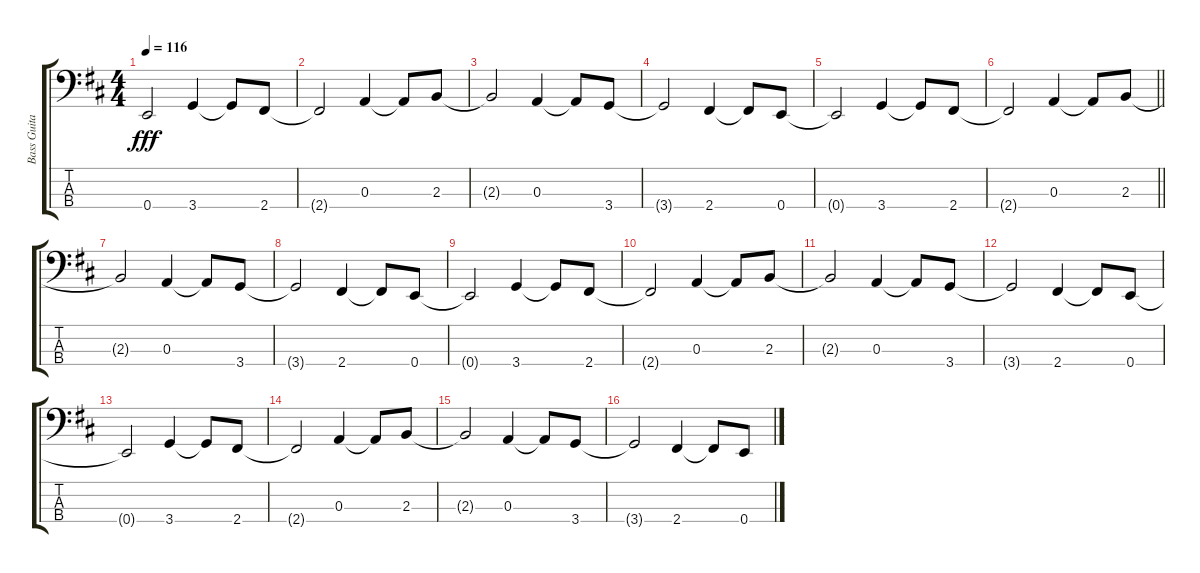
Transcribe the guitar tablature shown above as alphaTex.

\track ("Bass Guitar" "Bass Guita") {instrument electricbassfinger}
\staff {score tabs}
\tuning (G2 D2 A1 E1) {hide}
\ts (4 4)
\tempo 116
\clef f4
\ks d
0.4{t}.2{dy fff} 3.4.4 3.4{t}.8 2.4.8 |
2.4{t}.2 0.3.4 0.3{t}.8 2.3.8 |
2.3{t}.2 0.3.4 0.3{t}.8 3.4.8 |
3.4{t}.2 2.4.4 2.4{t}.8 0.4.8 |
0.4{t}.2 3.4.4 3.4{t}.8 2.4.8 |
\barLineRight lightlight
2.4{t}.2 0.3.4 0.3{t}.8 2.3.8 |
2.3{t}.2 0.3.4 0.3{t}.8 3.4.8 |
3.4{t}.2 2.4.4 2.4{t}.8 0.4.8 |
0.4{t}.2 3.4.4 3.4{t}.8 2.4.8 |
2.4{t}.2 0.3.4 0.3{t}.8 2.3.8 |
2.3{t}.2 0.3.4 0.3{t}.8 3.4.8 |
3.4{t}.2 2.4.4 2.4{t}.8 0.4.8 |
0.4{t}.2 3.4.4 3.4{t}.8 2.4.8 |
2.4{t}.2 0.3.4 0.3{t}.8 2.3.8 |
2.3{t}.2 0.3.4 0.3{t}.8 3.4.8 |
3.4{t}.2 2.4.4 2.4{t}.8 0.4.8
